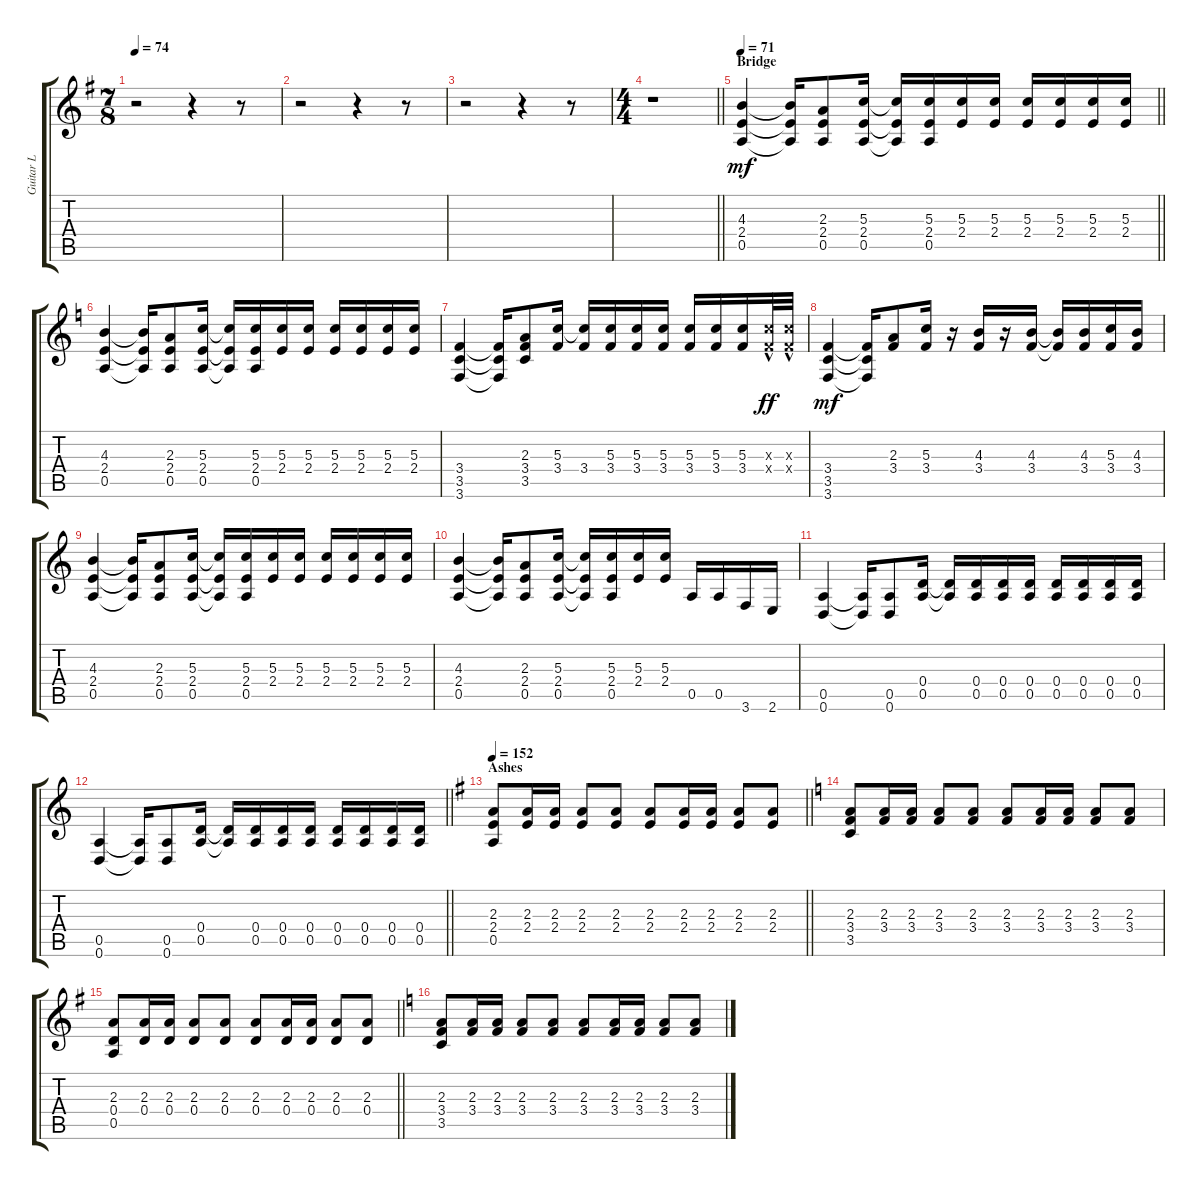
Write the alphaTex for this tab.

\track ("Guitar L" "Guitar L") {instrument distortionguitar}
\staff {score tabs}
\tuning (E4 B3 G3 D3 A2 D2) {hide}
\ts (7 8)
\tempo 74
\clef g2
\ks g
r.2{dy ff} r.4 r.8 |
r.2 r.4 r.8 |
r.2 r.4 r.8 |
\ts (4 4)
\barLineRight lightlight
r.1 |
\section ("" "Bridge")
\tempo 71
\barLineRight lightlight
(4.3 2.4 0.5).4{dy mf} (4.3{t} 2.4{t} 0.5{t}).16 (2.3 2.4 0.5).8 (5.3 2.4 0.5).16 (5.3{t} 2.4{t} 0.5{t}).16 (5.3 2.4 0.5).16 (5.3 2.4).16 (5.3 2.4).16 (5.3 2.4).16 (5.3 2.4).16 (5.3 2.4).16 (5.3 2.4).16 |
\ks c
(4.3 2.4 0.5).4 (4.3{t} 2.4{t} 0.5{t}).16 (2.3 2.4 0.5).8 (5.3 2.4 0.5).16 (5.3{t} 2.4{t} 0.5{t}).16 (5.3 2.4 0.5).16 (5.3 2.4).16 (5.3 2.4).16 (5.3 2.4).16 (5.3 2.4).16 (5.3 2.4).16 (5.3 2.4).16 |
(3.4 3.5 3.6).4 (3.4{t} 3.5{t} 3.6{t}).16 (2.3 3.4 3.5).8 (5.3 3.4).16 (5.3{t} 3.4).16 (5.3 3.4).16 (5.3 3.4).16 (5.3 3.4).16 (5.3 3.4).16 (5.3 3.4).16 (5.3 3.4).16 (5.3{hac x} 3.4{hac x}).32{dy ff} (5.3{hac x} 3.4{hac x}).32 |
(3.4 3.5 3.6).4{dy mf} (3.4{t} 3.5{t} 3.6{t}).16 (2.3 3.4).8 (5.3 3.4).16 r.16 (4.3 3.4).16 r.16 (4.3 3.4).16 (4.3{t} 3.4{t}).16 (4.3 3.4).16 (5.3 3.4).16 (4.3 3.4).16 |
(4.3 2.4 0.5).4 (4.3{t} 2.4{t} 0.5{t}).16 (2.3 2.4 0.5).8 (5.3 2.4 0.5).16 (5.3{t} 2.4{t} 0.5{t}).16 (5.3 2.4 0.5).16 (5.3 2.4).16 (5.3 2.4).16 (5.3 2.4).16 (5.3 2.4).16 (5.3 2.4).16 (5.3 2.4).16 |
(4.3 2.4 0.5).4 (4.3{t} 2.4{t} 0.5{t}).16 (2.3 2.4 0.5).8 (5.3 2.4 0.5).16 (5.3{t} 2.4{t} 0.5{t}).16 (5.3 2.4 0.5).16 (5.3 2.4).16 (5.3 2.4).16 0.5.16 0.5.16 3.6.16 2.6.16 |
(0.5 0.6).4 (0.5{t} 0.6{t}).16 (0.5 0.6).8 (0.4 0.5).16 (0.4{t} 0.5{t}).16 (0.4 0.5).16 (0.4 0.5).16 (0.4 0.5).16 (0.4 0.5).16 (0.4 0.5).16 (0.4 0.5).16 (0.4 0.5).16 |
\barLineRight lightlight
(0.5 0.6).4 (0.5{t} 0.6{t}).16 (0.5 0.6).8 (0.4 0.5).16 (0.4{t} 0.5{t}).16 (0.4 0.5).16 (0.4 0.5).16 (0.4 0.5).16 (0.4 0.5).16 (0.4 0.5).16 (0.4 0.5).16 (0.4 0.5).16 |
\section ("" "Ashes")
\tempo 152
\barLineRight lightlight
\ks g
(2.3 2.4 0.5).8 (2.3 2.4).16 (2.3 2.4).16 (2.3 2.4).8 (2.3 2.4).8 (2.3 2.4).8 (2.3 2.4).16 (2.3 2.4).16 (2.3 2.4).8 (2.3 2.4).8 |
\ks c
(2.3 3.4 3.5).8 (2.3 3.4).16 (2.3 3.4).16 (2.3 3.4).8 (2.3 3.4).8 (2.3 3.4).8 (2.3 3.4).16 (2.3 3.4).16 (2.3 3.4).8 (2.3 3.4).8 |
\barLineRight lightlight
\ks g
(2.3 0.4 0.5).8 (2.3 0.4).16 (2.3 0.4).16 (2.3 0.4).8 (2.3 0.4).8 (2.3 0.4).8 (2.3 0.4).16 (2.3 0.4).16 (2.3 0.4).8 (2.3 0.4).8 |
\ks c
(2.3 3.4 3.5).8 (2.3 3.4).16 (2.3 3.4).16 (2.3 3.4).8 (2.3 3.4).8 (2.3 3.4).8 (2.3 3.4).16 (2.3 3.4).16 (2.3 3.4).8 (2.3 3.4).8
